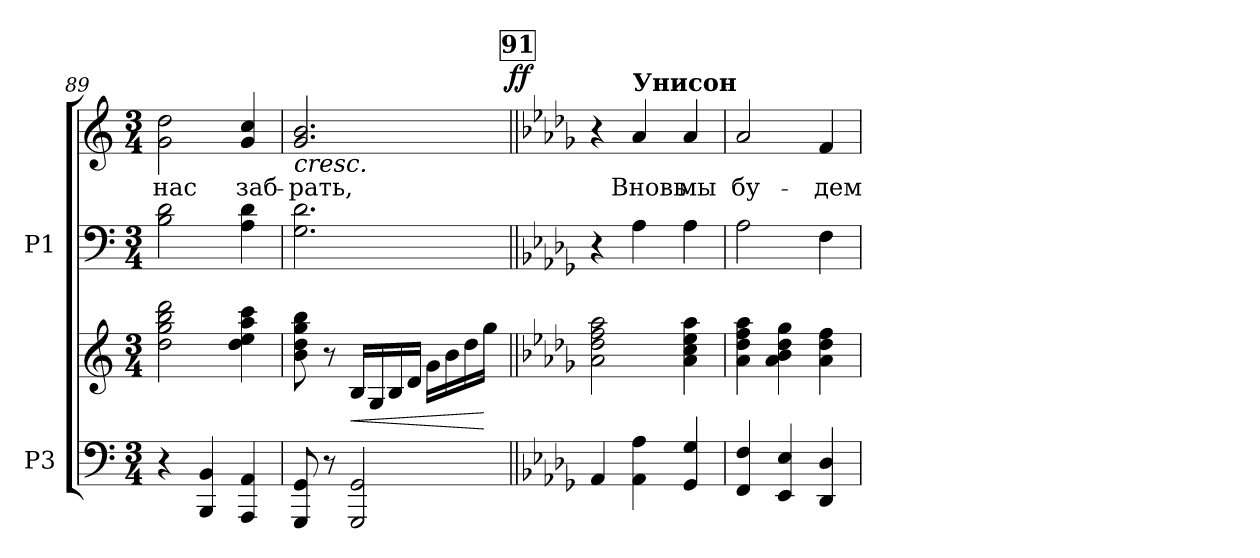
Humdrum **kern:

**kern	**kern	**dynam	**kern	**kern	**text	**dynam
*part2	*part2	*part2	*part1	*part1	*part1	*part1
*staff4	*staff3	*staff3/4	*staff2	*staff1	*staff1	*staff1/2
*I"P3	*	*	*I"P1	*	*	*
*clefF4	*clefG2	*	*clefF4	*clefG2	*	*
*k[]	*k[]	*	*k[]	*k[]	*	*
*C:	*C:	*	*C:	*C:	*	*
*M3/4	*M3/4	*	*M3/4	*M3/4	*	*
=89	=89	=89	=89	=89	=89	=89
!	!	!	!	!	!LO:LY:b:color=#000000	!
4r	2ddi\ 2ggi 2bbi 2dddi	.	2Bi\ 2di	2gi\ 2ddi	нас	.
4BBBi/ 4BBi	.	.	.	.	.	.
!	!	!	!	!	!LO:LY:b:color=#000000	!
4AAAi/ 4AAi	4ddi\ 4eei 4aai 4ccci	.	4Ai\ 4di	4gi/ 4cci	заб-	.
=90	=90	=90	=90	=90	=90	=90
!	!	!	!	!	!LO:LY:b:color=#000000	!LO:HP:b
*	*	*	*	*^	*	*
8GGGi/ 8GGi	8bi\ 8ddi 8ggi 8bbi	.	2.Gi\ 2.di	2.gi/ 2.bi	2ryy	-рать,	<
8r	8r	.	.	.	.	.	.
!	!	!LO:HP:b	!	!	!	!	!
2GGGi/ 2GGi	16Bi/LL	<	.	.	.	.	.
.	16Gi/	.	.	.	.	.	.
.	16Bi/	.	.	.	.	.	.
.	16di/JJ	.	.	.	.	.	.
.	16gi\LL	.	.	.	8ryy	.	.
.	16bi\	.	.	.	.	.	.
.	16ddi\	.	.	.	16ryy	.	.
.	16ggi\JJ	[	.	.	32ryy	.	.
.	.	.	.	.	64ryy	.	.
.	.	.	.	.	128...ryy	.	.
.	.	.	.	.	1024ryy	.	ff
.	.	.	.	.	.	.	[
*	*	*	*	*v	*v	*	*
!!LO:REH:place=s1:color=#000000:enc=box:fs=14.1732:t=91
=91||	=91||	=91||	=91||	=91||	=91||	=91||
*k[b-e-a-d-g-]	*k[b-e-a-d-g-]	*	*k[b-e-a-d-g-]	*k[b-e-a-d-g-]	*	*
*D-:	*D-:	*	*D-:	*D-:	*	*
4AA-i/	2a-i\ 2dd-i 2ffi 2aa-i	.	4r	4r	.	.
!	!	!	!	!LO:TX:a:B:t=Унисон	!	!
!	!	!	!	!	!LO:LY:b:color=#000000	!
4AA-i\ 4A-i	.	.	4A-i\	4a-i/	Вновь	.
!	!	!	!	!	!LO:LY:b:color=#000000	!
4GG-i/ 4G-i	4a-i\ 4cci 4ee-i 4aa-i	.	4A-i\	4a-i/	мы	.
=92	=92	=92	=92	=92	=92	=92
!	!	!	!	!	!LO:LY:b:color=#000000	!
4FFi/ 4Fi	4a-i\ 4dd-i 4ffi 4aa-i	.	2A-i\	2a-i/	бу-	.
4EE-i/ 4E-i	4a-i\ 4b-i 4dd-i 4gg-i	.	.	.	.	.
!	!	!	!	!	!LO:LY:b:color=#000000	!
4DD-i/ 4D-i	4a-i\ 4dd-i 4ffi	.	4Fi\	4fi/	-дем	.
=	=	=	=	=	=	=
*-	*-	*-	*-	*-	*-	*-
